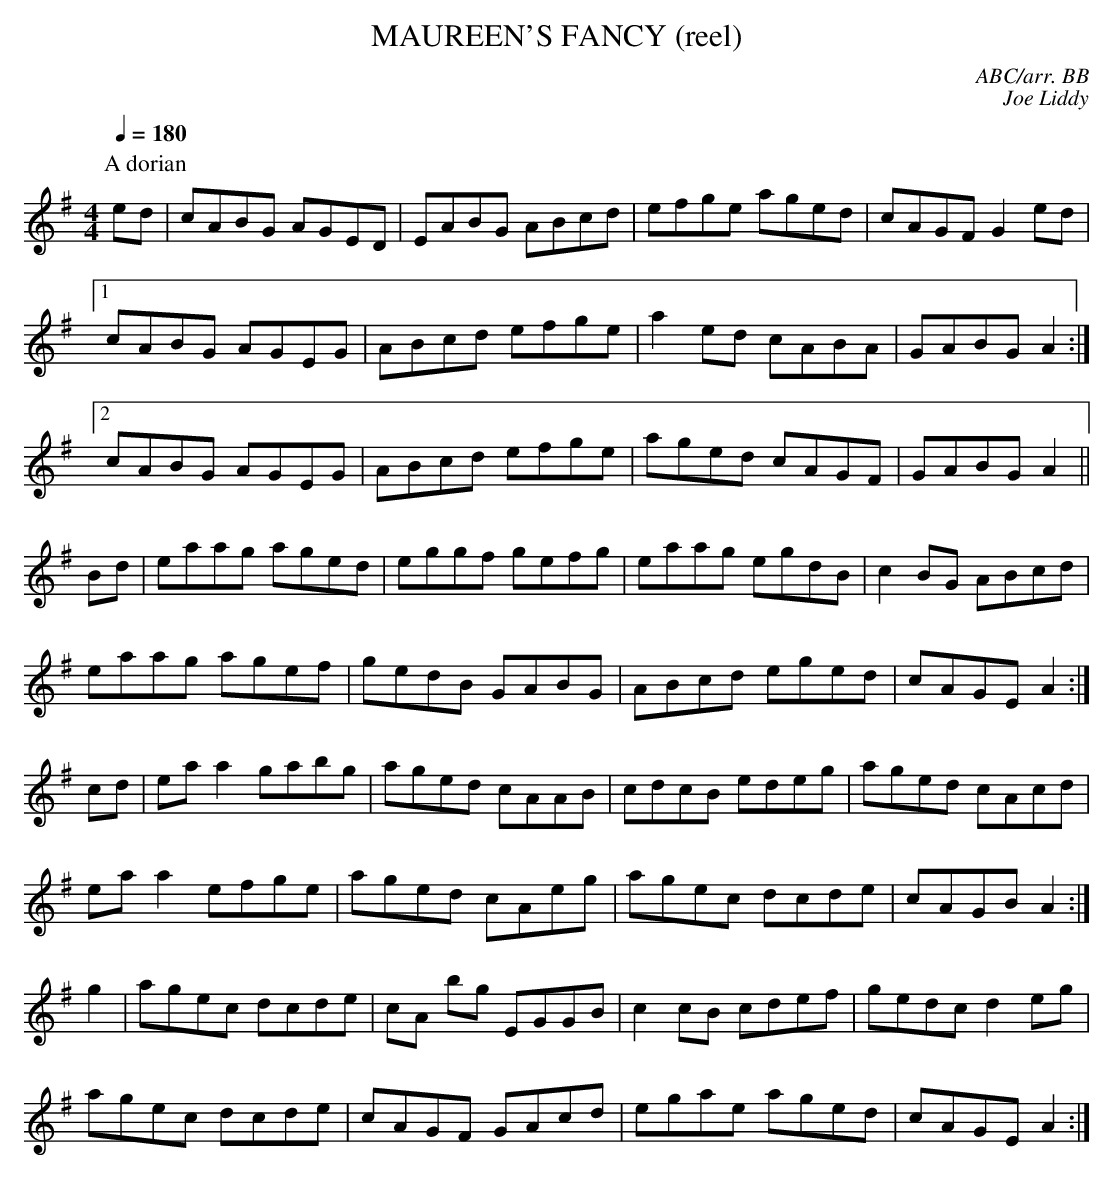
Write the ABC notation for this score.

X:1
T:MAUREEN'S FANCY (reel)
C:ABC/arr. BB
C:Joe Liddy
Q:1/4=180
M:4/4
L:1/8
K:G
P:A dorian
ed|cABG AGED|EABG ABcd|efge aged|cAGF G2ed |
[1 cABG AGEG|ABcd efge |a2ed cABA|GABG A2 :|
[2 cABG AGEG|ABcd efge|aged cAGF|GABG A2 ||
Bd|eaag aged|eggf gefg|eaag egdB|c2BG ABcd |
eaag agef|gedB GABG|ABcd eged|cAGE A2 :|
cd|eaa2 gabg|aged cAAB|cdcB edeg|aged cAcd |
eaa2 efge|aged cAeg|agec dcde|cAGB A2 :|
g2|agec dcde|cA bg EGGB|c2cB cdef|gedc d2 eg |
agec dcde|cAGF GAcd|egae aged|cAGE A2 :|
